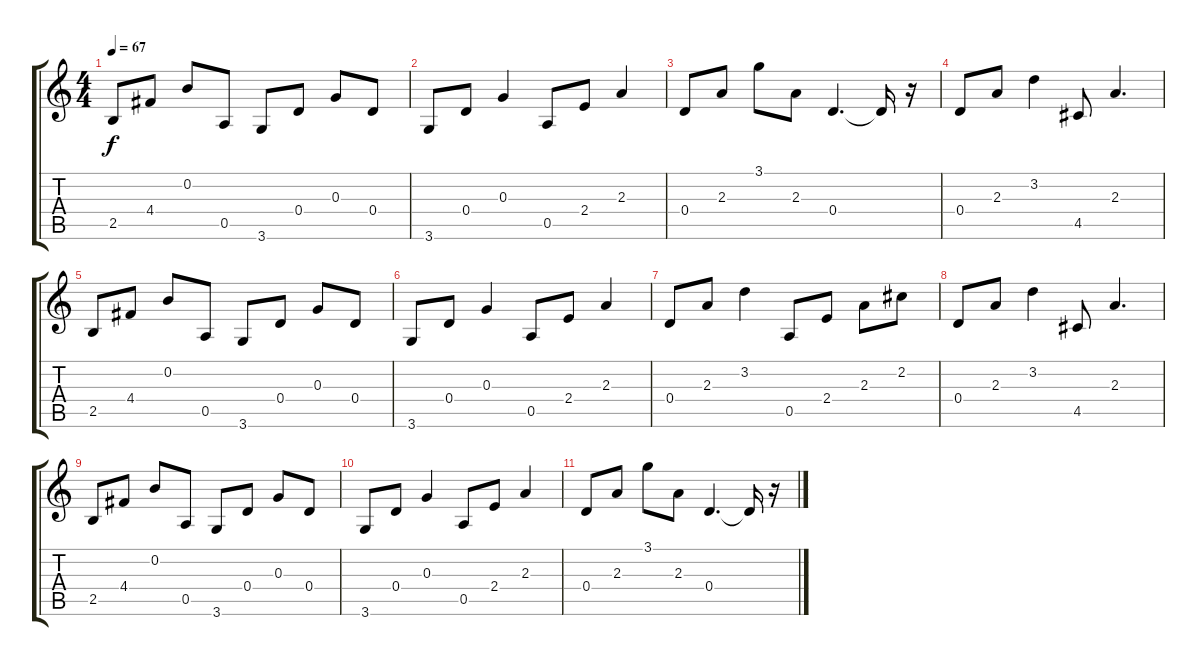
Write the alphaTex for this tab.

\track "" {instrument acousticguitarnylon}
\staff {score tabs}
\tuning (E4 B3 G3 D3 A2 E2) {hide}
\ts (4 4)
\tempo 67
\clef g2
\ks c
2.5.8{dy f} 4.4.8 0.2.8 0.5.8 3.6.8 0.4.8 0.3.8 0.4.8 |
3.6.8 0.4.8 0.3.4 0.5.8 2.4.8 2.3.4 |
0.4.8 2.3.8 3.1.8 2.3.8 0.4.4{d} 0.4{t}.16 r.16 |
0.4.8 2.3.8 3.2.4 4.5.8 2.3.4{d} |
2.5.8 4.4.8 0.2.8 0.5.8 3.6.8 0.4.8 0.3.8 0.4.8 |
3.6.8 0.4.8 0.3.4 0.5.8 2.4.8 2.3.4 |
0.4.8 2.3.8 3.2.4 0.5.8 2.4.8 2.3.8 2.2.8 |
0.4.8 2.3.8 3.2.4 4.5.8 2.3.4{d} |
2.5.8 4.4.8 0.2.8 0.5.8 3.6.8 0.4.8 0.3.8 0.4.8 |
3.6.8 0.4.8 0.3.4 0.5.8 2.4.8 2.3.4 |
0.4.8 2.3.8 3.1.8 2.3.8 0.4.4{d} 0.4{t}.16 r.16
